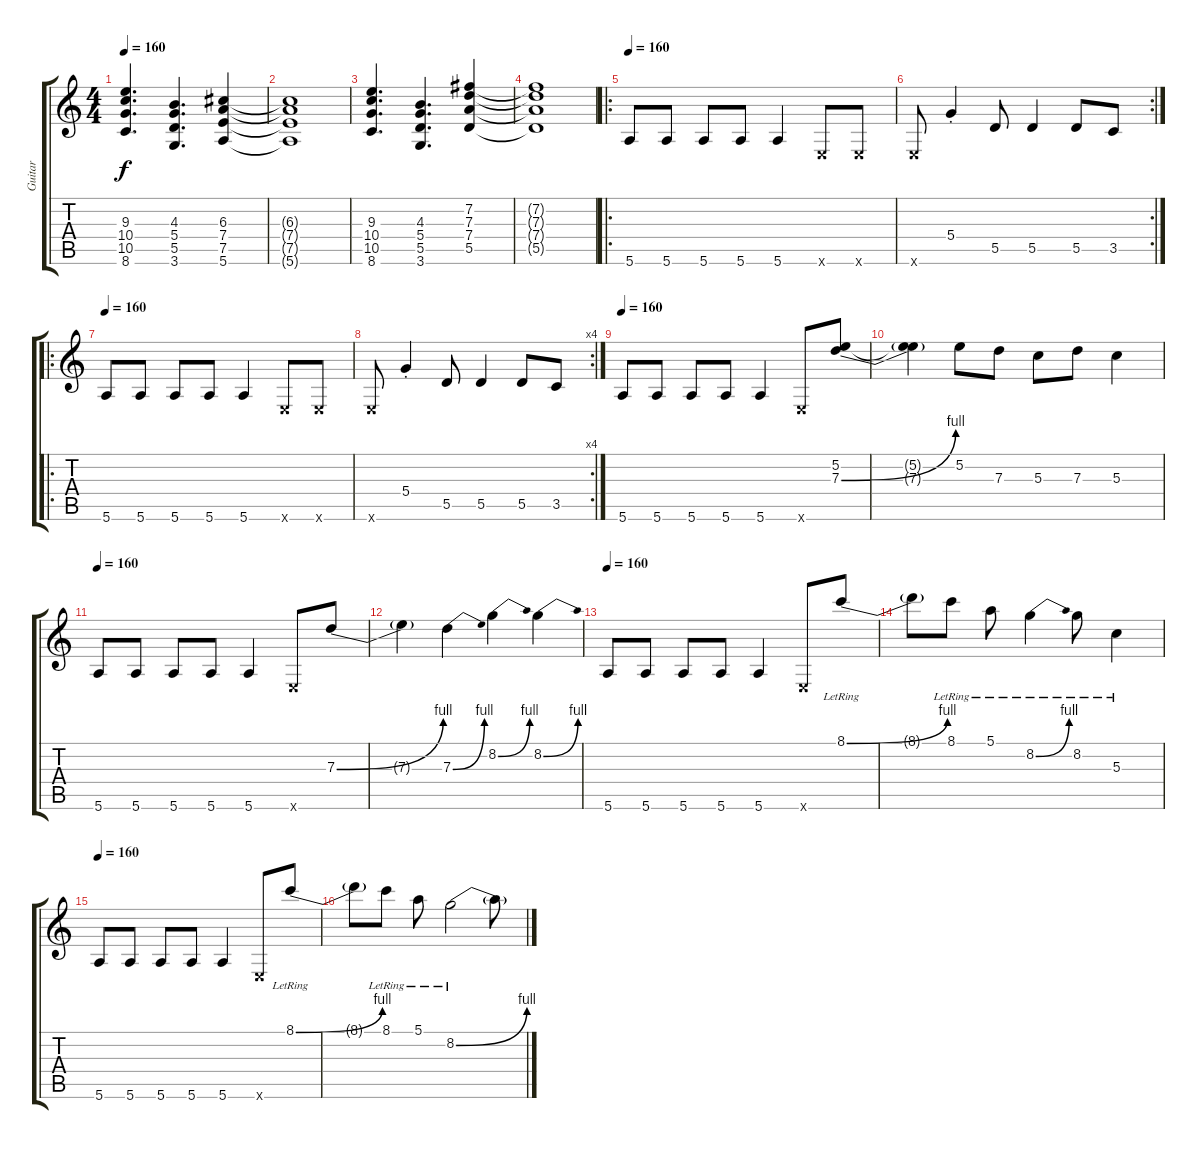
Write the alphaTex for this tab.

\track ("Guitar " "Guitar ") {instrument overdrivenguitar}
\staff {score tabs}
\tuning (E4 B3 G3 D3 A2 E2) {hide}
\ts (4 4)
\tempo 160
\clef g2
\ks c
(9.3 10.4 10.5 8.6).4{d dy f} (4.3 5.4 5.5 3.6).4{d} (6.3 7.4 7.5 5.6).4 |
(6.3{t} 7.4{t} 7.5{t} 5.6{t}).1 |
(9.3 10.4 10.5 8.6).4{d} (4.3 5.4 5.5 3.6).4{d} (7.2 7.3 7.4 5.5).4 |
(7.2{t} 7.3{t} 7.4{t} 5.5{t}).1 |
\ro
\tempo 160
5.6.8{instrument overdrivenguitar} 5.6.8 5.6.8 5.6.8 5.6.4 0.6{x}.8 0.6{x}.8 |
\rc 2
0.6{x}.8 5.4{st}.4 5.5.8 5.5.4 5.5.8 3.5.8 |
\ro
\tempo 160
5.6.8{instrument overdrivenguitar} 5.6.8 5.6.8 5.6.8 5.6.4 0.6{x}.8 0.6{x}.8 |
\rc 4
0.6{x}.8 5.4{st}.4 5.5.8 5.5.4 5.5.8 3.5.8 |
\tempo 160
5.6.8{instrument overdrivenguitar} 5.6.8 5.6.8 5.6.8 5.6.4 0.6{x}.8 (5.2 7.3{be (bend 0 0 60 4)}).8 |
(5.2{t} 7.3{t}).4 5.2.8 7.3.8 5.3.8 7.3.8 5.3.4 |
\tempo 160
5.6.8{instrument overdrivenguitar} 5.6.8 5.6.8 5.6.8 5.6.4 0.6{x}.8 7.3{be (bend 0 0 60 4)}.8 |
7.3{t}.4 7.3{be (bend 0 0 60 4)}.4 8.2{be (bend 0 0 60 4)}.4 8.2{be (bend 0 0 60 4)}.4 |
\tempo 160
5.6.8{instrument overdrivenguitar} 5.6.8 5.6.8 5.6.8 5.6.4 0.6{x}.8 8.1{be (bend 0 0 60 4) lr}.8 |
8.1{t}.8 8.1{lr}.8 5.1{lr}.8 8.2{be (bend 0 0 60 4) lr}.4 8.2{lr}.8 5.3{lr}.4 |
\tempo 160
5.6.8{instrument overdrivenguitar} 5.6.8 5.6.8 5.6.8 5.6.4 0.6{x}.8 8.1{be (bend 0 0 60 4) lr}.8 |
8.1{t}.8 8.1{lr}.8 5.1{lr}.8 8.2{be (bend 0 0 60 4) lr}.2 8.2{t}.8
